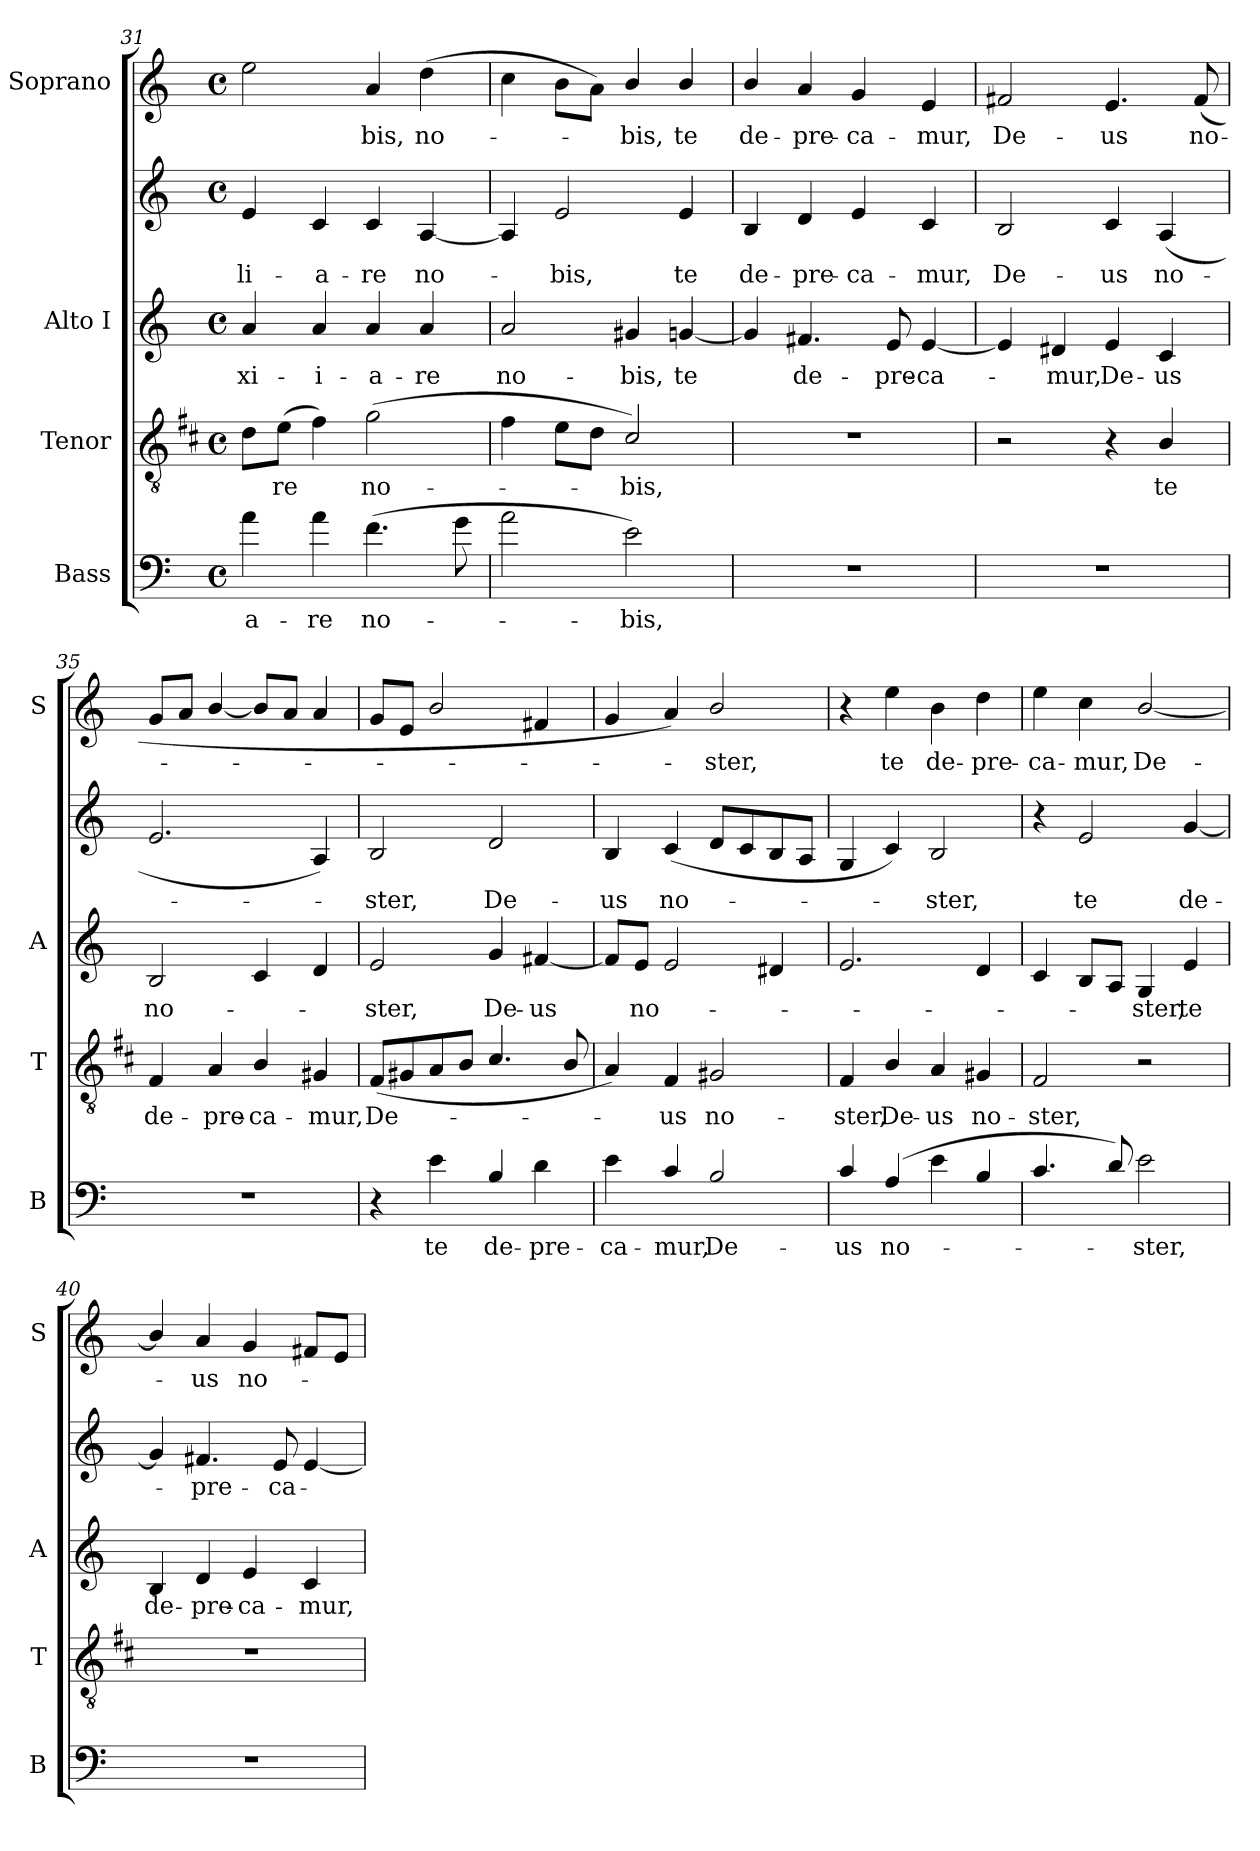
**kern	**text	**kern	**text	**kern	**text	**kern	**text	**kern	**text
*part4	*part4	*part3	*part3	*part2	*part2	*part2	*part2	*part1	*part1
*staff5	*staff5	*staff4	*staff4	*staff3	*staff3	*staff2	*staff2	*staff1	*staff1
*I"Bass	*	*I"Tenor	*	*I"Alto I	*	*	*	*I"Soprano	*
*I'B	*	*I'T	*	*I'A	*	*	*	*I'S	*
*clefF4	*	*clefGv2	*	*clefG2	*	*clefG2	*	*clefG2	*
*ITrd7c12	*	*ITrd1c2	*	*	*	*	*	*	*
*k[]	*	*k[]	*	*k[]	*	*k[]	*	*k[]	*
*M4/4	*	*M4/4	*	*M4/4	*	*M4/4	*	*M4/4	*
*met(c)	*	*met(c)	*	*met(c)	*	*met(c)	*	*met(c)	*
=31	=31	=31	=31	=31	=31	=31	=31	=31	=31
!	!LO:LY:b	!	!	!	!LO:LY:b	!	!LO:LY:b	!	!
4A\	-a-	8c\L	.	4a/	xi-	4e/	-li-	2ee\	.
!	!	!	!LO:LY:b	!	!	!	!	!	!
.	.	(>8d\J	re	.	.	.	.	.	.
!	!LO:LY:b	!	!	!	!LO:LY:b	!	!LO:LY:b	!	!
4A\	-re	4e\)	.	4a/	-i-	4c/	-a-	.	.
!	!LO:LY:b	!	!LO:LY:b	!	!LO:LY:b	!	!LO:LY:b	!	!LO:LY:b
(>4.F\	no-	(>2f\	no-	4a/	-a-	4c/	-re	4a/	bis,
!	!	!	!	!	!LO:LY:b	!	!LO:LY:b	!	!LO:LY:b
.	.	.	.	4a/	-re	[4A/	no-	(>4dd\	no-
8G\	.	.	.	.	.	.	.	.	.
=32	=32	=32	=32	=32	=32	=32	=32	=32	=32
!	!	!	!	!	!LO:LY:b	!	!	!	!
2A\	.	4e\	.	2a/	no-	4A/]	.	4cc\	.
!	!	!	!	!	!	!	!LO:LY:b	!	!
.	.	8d\L	.	.	.	2e/	bis,	8b\L	.
.	.	8c\J	.	.	.	.	.	8a\J)	.
!	!LO:LY:b	!	!LO:LY:b	!	!LO:LY:b	!	!	!	!LO:LY:b
2E\)	bis,	2B/)	bis,	4g#X/	-bis,	.	.	4b/	bis,
!	!	!	!	!	!LO:LY:b	!	!LO:LY:b	!	!LO:LY:b
.	.	.	.	[4gn/	te	4e/	te	4b/	te
=33	=33	=33	=33	=33	=33	=33	=33	=33	=33
!	!	!	!	!	!	!	!LO:LY:b	!	!LO:LY:b
1r	.	1r	.	4g/]	.	4B/	de-	4b/	de-
!	!	!	!	!	!LO:LY:b	!	!LO:LY:b	!	!LO:LY:b
.	.	.	.	4.f#X/	de-	4d/	-pre-	4a/	-pre-
!	!	!	!	!	!	!	!LO:LY:b	!	!LO:LY:b
.	.	.	.	.	.	4e/	-ca-	4g/	-ca-
!	!	!	!	!	!LO:LY:b	!	!	!	!
.	.	.	.	8e/	-pre-	.	.	.	.
!	!	!	!	!	!LO:LY:b	!	!LO:LY:b	!	!LO:LY:b
.	.	.	.	[4e/	-ca-	4c/	-mur,	4e/	-mur,
!!LO:PB:g=z
=34	=34	=34	=34	=34	=34	=34	=34	=34	=34
!	!	!	!	!	!	!	!LO:LY:b	!	!LO:LY:b
1r	.	2r	.	4e/]	.	2B/	De-	2f#X/	De-
!	!	!	!	!	!LO:LY:b	!	!	!	!
.	.	.	.	4d#X/	mur,	.	.	.	.
!	!	!	!	!	!LO:LY:b	!	!LO:LY:b	!	!LO:LY:b
.	.	4r	.	4e/	De-	4c/	-us	4.e/	-us
!	!	!	!LO:LY:b	!	!LO:LY:b	!	!LO:LY:b	!	!
.	.	4A/	te	4c/	-us	(<4A/	no-	.	.
!	!	!	!	!	!	!	!	!	!LO:LY:b
.	.	.	.	.	.	.	.	(<8f#/	no-
=35	=35	=35	=35	=35	=35	=35	=35	=35	=35
!	!	!	!LO:LY:b	!	!LO:LY:b	!	!	!	!
1r	.	4E/	de-	2B/	no-	2.e/	.	8g/L	.
.	.	.	.	.	.	.	.	8a/J	.
!	!	!	!LO:LY:b	!	!	!	!	!	!
.	.	4G/	-pre-	.	.	.	.	[4b/	.
!	!	!	!LO:LY:b	!	!	!	!	!	!
.	.	4A/	-ca-	4c/	.	.	.	8b/L]	.
.	.	.	.	.	.	.	.	8a/J	.
!	!	!	!LO:LY:b	!	!	!	!	!	!
.	.	4F#X/	-mur,	4d/	.	4A/)	.	4a/	.
=36	=36	=36	=36	=36	=36	=36	=36	=36	=36
!	!	!	!LO:LY:b	!	!LO:LY:b	!	!LO:LY:b	!	!
4r	.	(<8E/L	De-	2e/	-ster,	2B/	ster,	8g/L	.
.	.	8F#X/	.	.	.	.	.	8e/J	.
!	!LO:LY:b	!	!	!	!	!	!	!	!
4E\	te	8G/	.	.	.	.	.	2b/	.
.	.	8A/J	.	.	.	.	.	.	.
!	!LO:LY:b	!	!	!	!LO:LY:b	!	!LO:LY:b	!	!
4BB/	de-	4.B/	.	4g/	De-	2d/	De-	.	.
!	!LO:LY:b	!	!	!	!LO:LY:b	!	!	!	!
4D\	-pre-	.	.	[4f#X/	-us	.	.	4f#X/	.
.	.	8A/	.	.	.	.	.	.	.
=37	=37	=37	=37	=37	=37	=37	=37	=37	=37
!	!LO:LY:b	!	!	!	!	!	!LO:LY:b	!	!
4E\	-ca-	4G/)	.	8f#/L]	.	4B/	us	4g/	.
!	!	!	!	!	!LO:LY:b	!	!	!	!
.	.	.	.	8e/J	no-	.	.	.	.
!	!LO:LY:b	!	!LO:LY:b	!	!	!	!LO:LY:b	!	!
4C/	-mur,	4E/	us	2e/	.	(<4c/	no-	4a/)	.
!	!LO:LY:b	!	!LO:LY:b	!	!	!	!	!	!LO:LY:b
2BB/	De-	2F#X/	no-	.	.	8d/L	.	2b/	ster,
.	.	.	.	.	.	8c/	.	.	.
.	.	.	.	4d#X/	.	8B/	.	.	.
.	.	.	.	.	.	8A/J	.	.	.
=38	=38	=38	=38	=38	=38	=38	=38	=38	=38
!	!LO:LY:b	!	!LO:LY:b	!	!	!	!	!	!
4C/	-us	4E/	-ster,	2.e/	.	4G/	.	4r	.
!	!LO:LY:b	!	!LO:LY:b	!	!	!	!	!	!LO:LY:b
(<4AA/	no-	4A/	De-	.	.	4c/)	.	4ee\	te
!	!	!	!LO:LY:b	!	!	!	!LO:LY:b	!	!LO:LY:b
4E\	.	4G/	-us	.	.	2B/	ster,	4b\	de-
!	!	!	!LO:LY:b	!	!	!	!	!	!LO:LY:b
4BB/	.	4F#X/	no-	4d/	.	.	.	4dd\	-pre-
!!LO:LB:g=z
=39	=39	=39	=39	=39	=39	=39	=39	=39	=39
!	!	!	!LO:LY:b	!	!	!	!	!	!LO:LY:b
4.C/	.	2E/	-ster,	4c/	.	4r	.	4ee\	-ca-
!	!	!	!	!	!	!	!LO:LY:b	!	!LO:LY:b
.	.	.	.	8B/L	.	2e/	te	4cc\	-mur,
8D/)	.	.	.	8A/J	.	.	.	.	.
!	!LO:LY:b	!	!	!	!LO:LY:b	!	!	!	!LO:LY:b
2E\	ster,	2r	.	4G/	ster,	.	.	[2b/	De-
!	!	!	!	!	!LO:LY:b	!	!LO:LY:b	!	!
.	.	.	.	4e/	te	[4g/	de-	.	.
=40	=40	=40	=40	=40	=40	=40	=40	=40	=40
!	!	!	!	!	!LO:LY:b	!	!	!	!
1r	.	1r	.	4B/	de-	4g/]	.	4b/]	.
!	!	!	!	!	!LO:LY:b	!	!LO:LY:b	!	!LO:LY:b
.	.	.	.	4d/	-pre-	4.f#X/	pre-	4a/	us
!	!	!	!	!	!LO:LY:b	!	!	!	!LO:LY:b
.	.	.	.	4e/	-ca-	.	.	4g/	no-
!	!	!	!	!	!	!	!LO:LY:b	!	!
.	.	.	.	.	.	8e/	-ca-	.	.
!	!	!	!	!	!LO:LY:b	!	!	!	!
.	.	.	.	4c/	-mur,	[4e/	.	8f#X/L	.
.	.	.	.	.	.	.	.	8e/J	.
=	=	=	=	=	=	=	=	=	=
*-	*-	*-	*-	*-	*-	*-	*-	*-	*-
